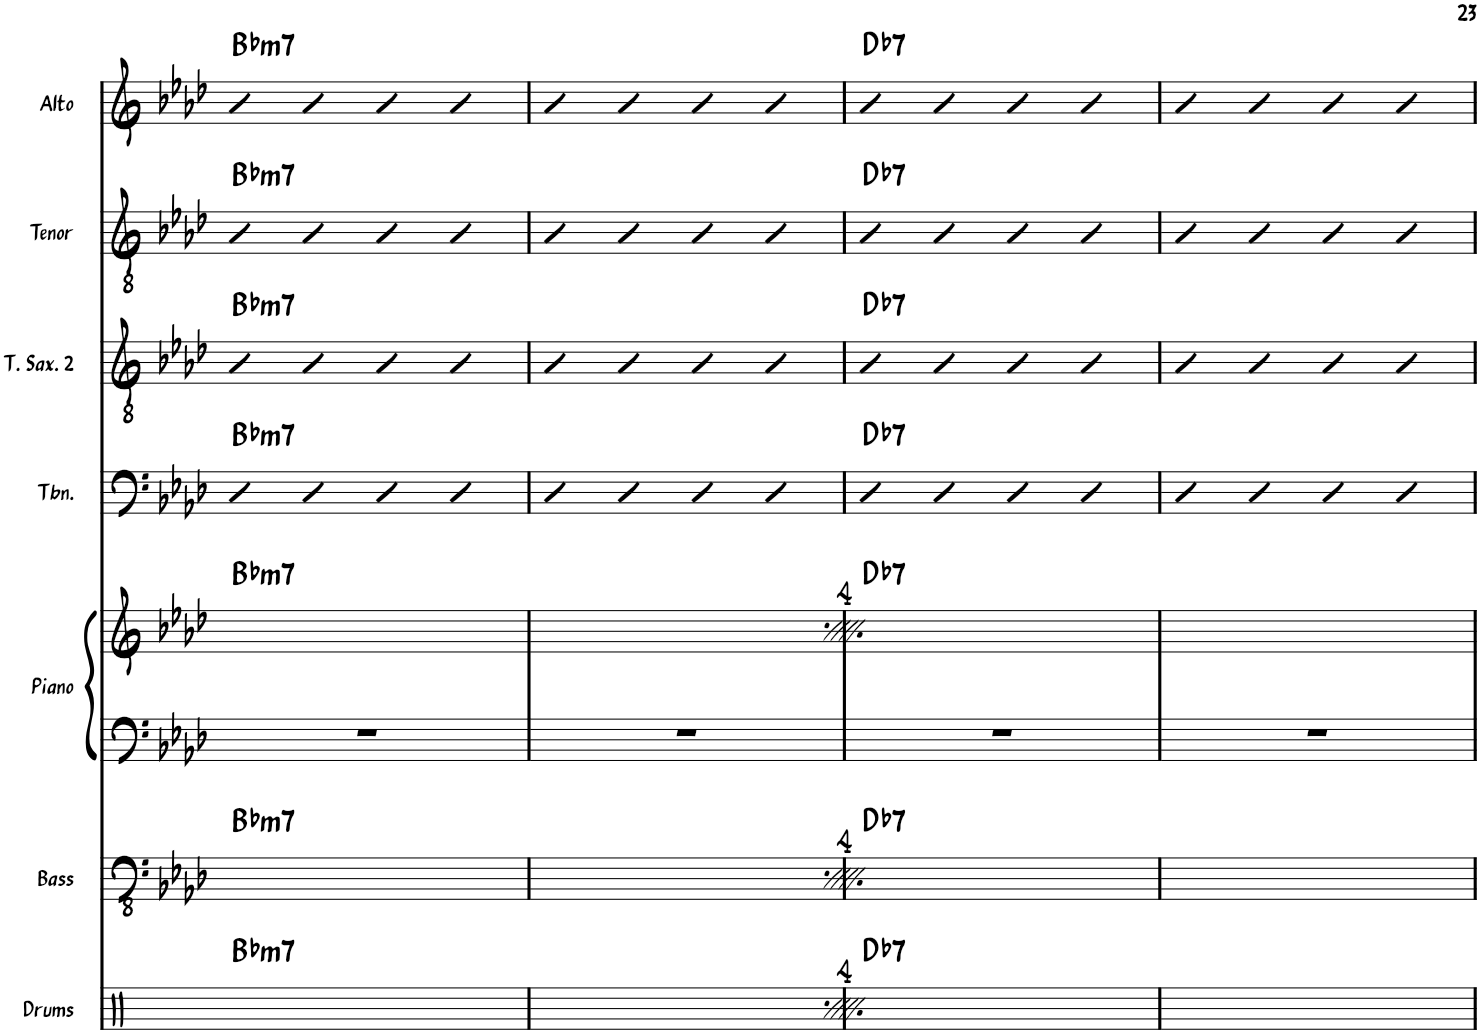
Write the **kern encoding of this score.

**kern	**harte	**kern	**harte	**kern	**kern	**harte	**kern	**harte	**kern	**harte	**kern	**harte	**kern	**harte
*part7	*part7	*part6	*part6	*part5	*part5	*part5	*part4	*part4	*part3	*part3	*part2	*part2	*part1	*part1
*staff8	*	*staff7	*	*staff6	*staff5	*	*staff4	*	*staff3	*	*staff2	*	*staff1	*
*I"Drums	*	*I"Bass	*	*I"Piano	*	*	*I"Trombone	*	*I"Tenor Saxophone 2	*	*I"Tenor Sax	*	*I"Alto Sax	*
*I'Drums	*	*I'Bass	*	*I'Piano	*	*	*I'Tbn.	*	*I'T. Sax. 2	*	*I'Tenor	*	*I'Alto	*
!!LO:PB:g=z
*clefX	*	*clefFv4	*	*clefF4	*clefG2	*	*clefF4	*	*clefGv2	*	*clefGv2	*	*clefG2	*
*	*	*	*	*	*	*	*	*	*Trd8c14	*	*Trd8c14	*	*Trd5c9	*
*k[]	*	*k[b-e-a-d-]	*	*k[b-e-a-d-]	*k[b-e-a-d-]	*	*k[b-e-a-d-]	*	*k[b-e-a-d-]	*	*k[b-e-a-d-]	*	*k[b-e-a-d-]	*
*M4/4	*	*M4/4	*	*M4/4	*M4/4	*	*M4/4	*	*M4/4	*	*M4/4	*	*M4/4	*
=85	=85	=85	=85	=85	=85	=85	=85	=85	=85	=85	=85	=85	=85	=85
!	!LO:H:kt=m7	!	!LO:H:kt=m7	!	!	!LO:H:kt=m7	!	!LO:H:kt=m7	!	!LO:H:kt=m7	!	!LO:H:kt=m7	!	!LO:H:kt=m7
12R/L	Bb:min7	12C\L	Bb:min7	1r	12a-\L	Bb:min7	4D-	Bb:min7	4B-	Bb:min7	4B-	Bb:min7	4b-	Bb:min7
12R/J	.	12C\J	.	.	12a-\J	.	.	.	.	.	.	.	.	.
3R\	.	3C\	.	.	3a-\	.	.	.	.	.	.	.	.	.
.	.	.	.	.	.	.	4D-	.	4B-	.	4B-	.	4b-	.
12R/L	.	12C\L	.	.	12a-\L	.	4D-	.	4B-	.	4B-	.	4b-	.
12R/J	.	12C\J	.	.	12a-\J	.	.	.	.	.	.	.	.	.
3R\	.	3C\	.	.	3a-\	.	.	.	.	.	.	.	.	.
.	.	.	.	.	.	.	4D-	.	4B-	.	4B-	.	4b-	.
=86	=86	=86	=86	=86	=86	=86	=86	=86	=86	=86	=86	=86	=86	=86
12R/L	.	12C\L	.	1r	12a-\L	.	4D-	.	4B-	.	4B-	.	4b-	.
12R/J	.	12C\J	.	.	12a-\J	.	.	.	.	.	.	.	.	.
3R\	.	3C\	.	.	3a-\	.	.	.	.	.	.	.	.	.
.	.	.	.	.	.	.	4D-	.	4B-	.	4B-	.	4b-	.
12R/L	.	12C\L	.	.	12a-\L	.	4D-	.	4B-	.	4B-	.	4b-	.
12R/J	.	12C\J	.	.	12a-\J	.	.	.	.	.	.	.	.	.
3R\	.	3C\	.	.	3a-\	.	.	.	.	.	.	.	.	.
.	.	.	.	.	.	.	4D-	.	4B-	.	4B-	.	4b-	.
=87	=87	=87	=87	=87	=87	=87	=87	=87	=87	=87	=87	=87	=87	=87
!	!LO:H:kt=m7	!	!LO:H:kt=m7	!	!	!LO:H:kt=m7	!	!LO:H:kt=7	!	!LO:H:kt=7	!	!LO:H:kt=7	!	!LO:H:kt=7
12R/L	Bb:min7	12C\L	Bb:min7	1r	12a-\L	Bb:min7	4D-	Db:7	4B-	Db:7	4B-	Db:7	4b-	Db:7
12R/J	.	12C\J	.	.	12a-\J	.	.	.	.	.	.	.	.	.
3R\	.	3C\	.	.	3a-\	.	.	.	.	.	.	.	.	.
.	.	.	.	.	.	.	4D-	.	4B-	.	4B-	.	4b-	.
12R/L	.	12C\L	.	.	12a-\L	.	4D-	.	4B-	.	4B-	.	4b-	.
12R/J	.	12C\J	.	.	12a-\J	.	.	.	.	.	.	.	.	.
3R\	.	3C\	.	.	3a-\	.	.	.	.	.	.	.	.	.
.	.	.	.	.	.	.	4D-	.	4B-	.	4B-	.	4b-	.
=88	=88	=88	=88	=88	=88	=88	=88	=88	=88	=88	=88	=88	=88	=88
12R/L	.	12C\L	.	1r	12a-\L	.	4D-	.	4B-	.	4B-	.	4b-	.
12R/J	.	12C\J	.	.	12a-\J	.	.	.	.	.	.	.	.	.
3R\	.	3C\	.	.	3a-\	.	.	.	.	.	.	.	.	.
.	.	.	.	.	.	.	4D-	.	4B-	.	4B-	.	4b-	.
12R/L	.	12C\L	.	.	12a-\L	.	4D-	.	4B-	.	4B-	.	4b-	.
12R/J	.	12C\J	.	.	12a-\J	.	.	.	.	.	.	.	.	.
3R\	.	3C\	.	.	3a-\	.	.	.	.	.	.	.	.	.
.	.	.	.	.	.	.	4D-	.	4B-	.	4B-	.	4b-	.
=	=	=	=	=	=	=	=	=	=	=	=	=	=	=
*-	*-	*-	*-	*-	*-	*-	*-	*-	*-	*-	*-	*-	*-	*-
